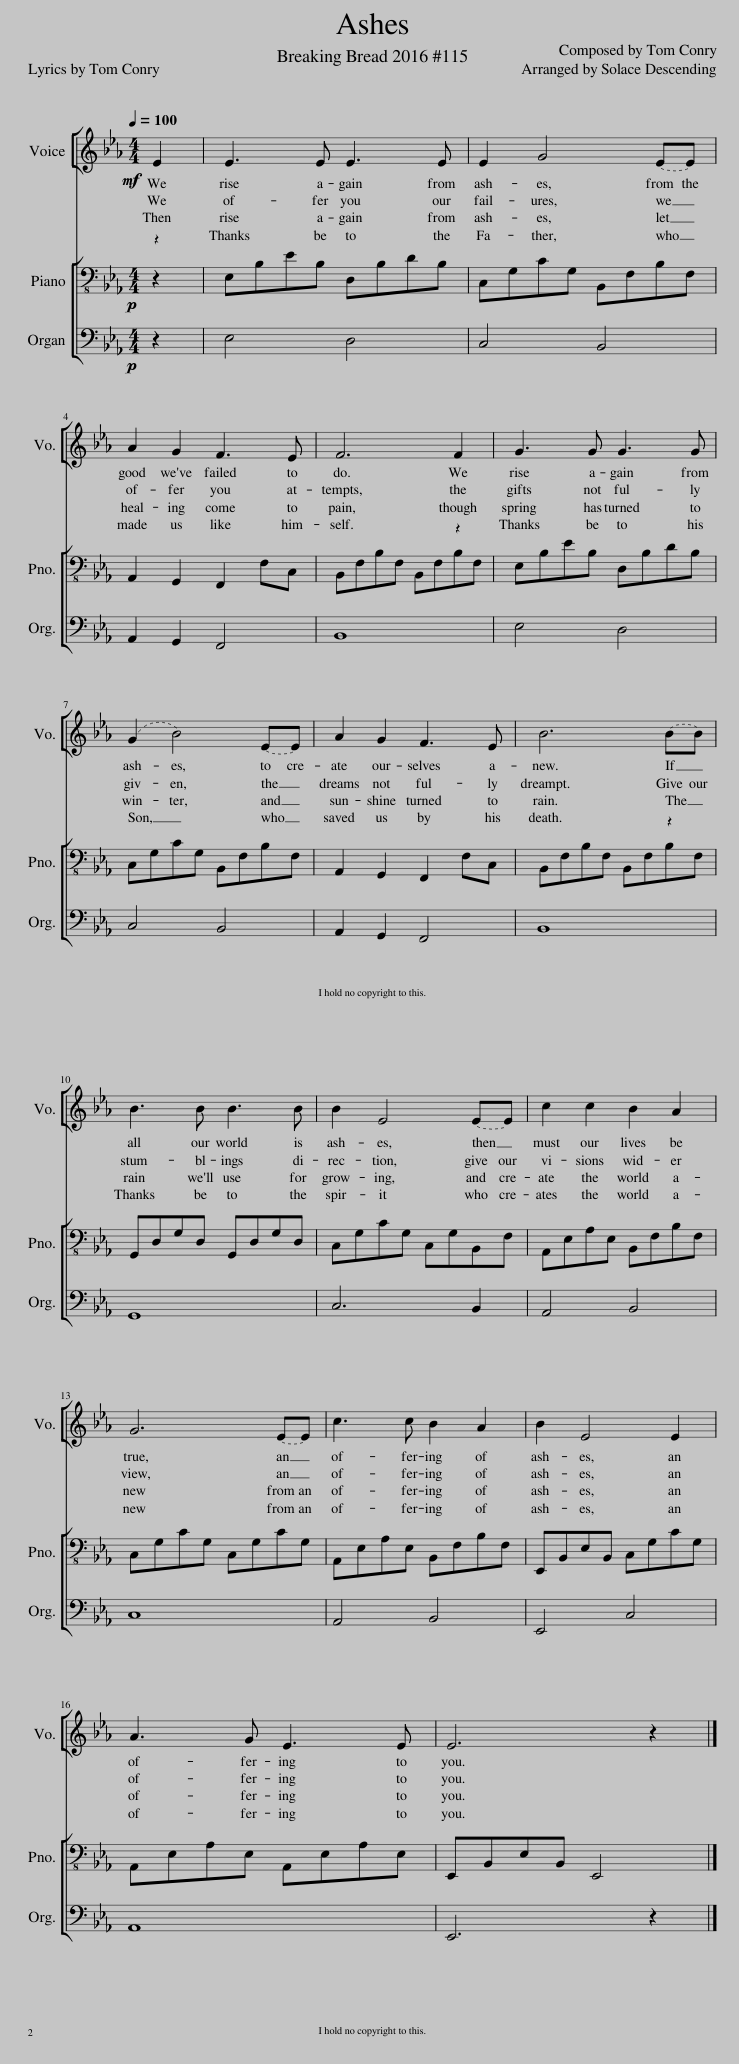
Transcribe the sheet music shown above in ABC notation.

X:1
%%score 1 [ 2 3 ]
L:1/8
Q:1/4=100
M:4/4
I:linebreak $
K:Eb
V:1 treble
V:2 bass-8
V:3 bass
V:1
!mf! E2 | E3 E E3 E | E2 G4 E-E |$ A2 G2 F3 E | F6 F2 | %5
 G3 G G3 G |$ (G2 B4) E-E | A2 G2 F3 E | B6 B-B |$ B3 B B3 B | %10
 B2 E4 E-E | c2 c2 B2 A2 |$ G6 E-E | c3 c B2 A2 | B2 E4 E2 |$ %15
 A3 G E3 E | E6 z2 |] %17
V:2
!p! z2 | E,B,EB, D,B,DB, | C,G,CG, B,,F,B,F, |$ A,,2 G,,2 F,,2 F,C, | B,,F,B,F, B,,F,B,F, | %5
 E,B,EB, D,B,DB, |$ C,G,CG, B,,F,B,F, | A,,2 G,,2 F,,2 F,C, | B,,F,B,F, B,,F,B,F, |$ G,,D,G,D, G,,D,G,D, | %10
 C,G,CG, C,G,B,,F, | A,,E,A,E, B,,F,B,F, |$ C,G,CG, C,G,CG, | A,,E,A,E, B,,F,B,F, | E,,B,,E,B,, C,G,CG, |$ %15
 A,,E,A,E, A,,E,A,E, | E,,B,,E,B,, E,,4 |] %17
V:3
!p! z2 | E,4 D,4 | C,4 B,,4 |$ A,,2 G,,2 F,,4 | B,,8 | %5
 E,4 D,4 |$ C,4 B,,4 | A,,2 G,,2 F,,4 | B,,8 |$ G,,8 | %10
 C,6 B,,2 | A,,4 B,,4 |$ C,8 | A,,4 B,,4 | E,,4 C,4 |$ %15
 A,,8 | E,,6 z2 |] %17
